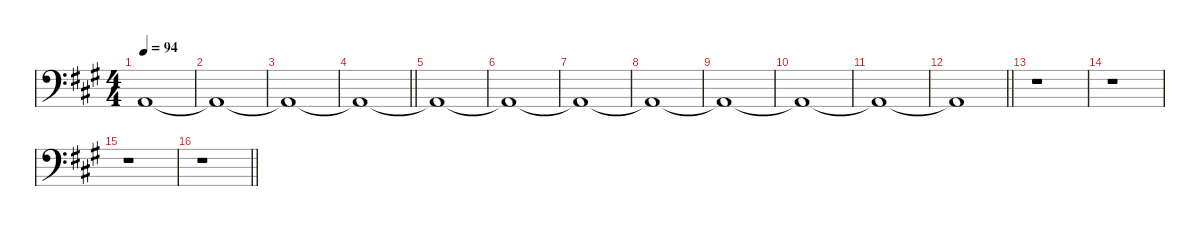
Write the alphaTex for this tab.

\defaultSystemsLayout 4
\hideDynamics
\bracketExtendMode nobrackets
\singleTrackTrackNamePolicy hidden
\multiTrackTrackNamePolicy hidden
\firstSystemTrackNameMode fullname
\firstSystemTrackNameOrientation horizontal
\otherSystemsTrackNameOrientation horizontal
\track ("Synth" "fx.synth.") {defaultSystemsLayout 16 instrument fx7echoes}
\staff {score}
\tuning (E4 B3 G3 D3 A2 E2)
\ts (4 4)
\tempo 94
\clef f4
\ks a
0.5{t acc forcenatural}.1{dy f beam Up} |
0.5{t acc forcenatural}.1{beam Up} |
0.5{t acc forcenatural}.1{beam Up} |
\barLineRight lightlight
0.5{t acc forcenatural}.1{beam Up} |
0.5{t acc forcenatural}.1{beam Up} |
0.5{t acc forcenatural}.1{beam Up} |
0.5{t acc forcenatural}.1{beam Up} |
0.5{t acc forcenatural}.1{beam Up} |
0.5{t acc forcenatural}.1{beam Up} |
0.5{t acc forcenatural}.1{beam Up} |
0.5{t acc forcenatural}.1{beam Up} |
\barLineRight lightlight
0.5{t acc forcenatural}.1{beam Up} |
r.1{beam Down} |
r.1{beam Down} |
r.1{beam Down} |
\barLineRight lightlight
r.1{beam Down}
